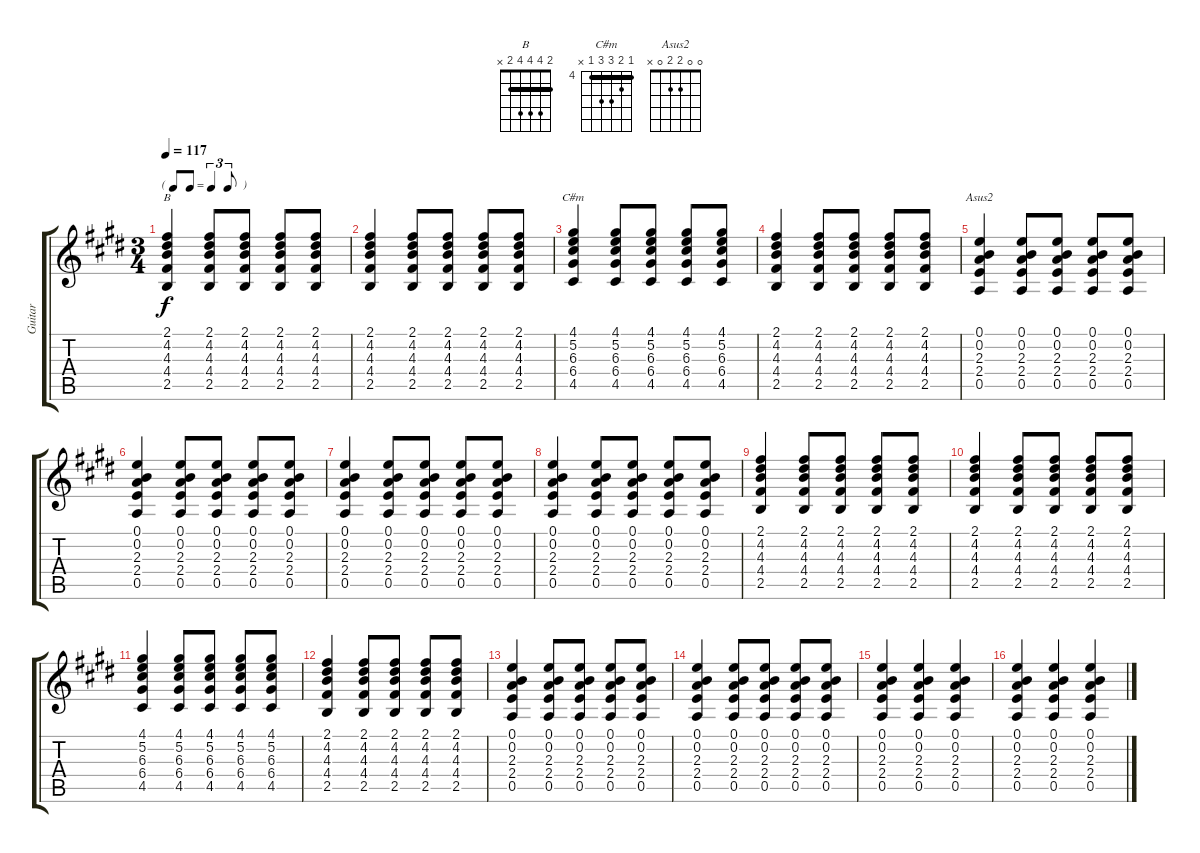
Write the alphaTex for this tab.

\track ("Guitar" "Guitar") {instrument acousticguitarsteel}
\staff {score tabs}
\tuning (E4 B3 G3 D3 A2 E2) {hide}
\chord ("B" 2 4 4 4 2 x) {barre 2}
\chord ("C#m" 4 5 6 6 4 x) {firstfret 4 barre 4}
\chord ("Asus2" 0 0 2 2 0 x)
\ts (3 4)
\tf triplet8th
\tempo 117
\clef g2
\ks e
(2.1 4.2 4.3 4.4 2.5).4{ch "B" dy f} (2.1 4.2 4.3 4.4 2.5).8 (2.1 4.2 4.3 4.4 2.5).8 (2.1 4.2 4.3 4.4 2.5).8 (2.1 4.2 4.3 4.4 2.5).8 |
(2.1 4.2 4.3 4.4 2.5).4 (2.1 4.2 4.3 4.4 2.5).8 (2.1 4.2 4.3 4.4 2.5).8 (2.1 4.2 4.3 4.4 2.5).8 (2.1 4.2 4.3 4.4 2.5).8 |
(4.1 5.2 6.3 6.4 4.5).4{ch "C#m"} (4.1 5.2 6.3 6.4 4.5).8 (4.1 5.2 6.3 6.4 4.5).8 (4.1 5.2 6.3 6.4 4.5).8 (4.1 5.2 6.3 6.4 4.5).8 |
(2.1 4.2 4.3 4.4 2.5).4 (2.1 4.2 4.3 4.4 2.5).8 (2.1 4.2 4.3 4.4 2.5).8 (2.1 4.2 4.3 4.4 2.5).8 (2.1 4.2 4.3 4.4 2.5).8 |
(0.1 0.2 2.3 2.4 0.5).4{ch "Asus2"} (0.1 0.2 2.3 2.4 0.5).8 (0.1 0.2 2.3 2.4 0.5).8 (0.1 0.2 2.3 2.4 0.5).8 (0.1 0.2 2.3 2.4 0.5).8 |
(0.1 0.2 2.3 2.4 0.5).4 (0.1 0.2 2.3 2.4 0.5).8 (0.1 0.2 2.3 2.4 0.5).8 (0.1 0.2 2.3 2.4 0.5).8 (0.1 0.2 2.3 2.4 0.5).8 |
(0.1 0.2 2.3 2.4 0.5).4 (0.1 0.2 2.3 2.4 0.5).8 (0.1 0.2 2.3 2.4 0.5).8 (0.1 0.2 2.3 2.4 0.5).8 (0.1 0.2 2.3 2.4 0.5).8 |
(0.1 0.2 2.3 2.4 0.5).4 (0.1 0.2 2.3 2.4 0.5).8 (0.1 0.2 2.3 2.4 0.5).8 (0.1 0.2 2.3 2.4 0.5).8 (0.1 0.2 2.3 2.4 0.5).8 |
(2.1 4.2 4.3 4.4 2.5).4 (2.1 4.2 4.3 4.4 2.5).8 (2.1 4.2 4.3 4.4 2.5).8 (2.1 4.2 4.3 4.4 2.5).8 (2.1 4.2 4.3 4.4 2.5).8 |
(2.1 4.2 4.3 4.4 2.5).4 (2.1 4.2 4.3 4.4 2.5).8 (2.1 4.2 4.3 4.4 2.5).8 (2.1 4.2 4.3 4.4 2.5).8 (2.1 4.2 4.3 4.4 2.5).8 |
(4.1 5.2 6.3 6.4 4.5).4 (4.1 5.2 6.3 6.4 4.5).8 (4.1 5.2 6.3 6.4 4.5).8 (4.1 5.2 6.3 6.4 4.5).8 (4.1 5.2 6.3 6.4 4.5).8 |
(2.1 4.2 4.3 4.4 2.5).4 (2.1 4.2 4.3 4.4 2.5).8 (2.1 4.2 4.3 4.4 2.5).8 (2.1 4.2 4.3 4.4 2.5).8 (2.1 4.2 4.3 4.4 2.5).8 |
(0.1 0.2 2.3 2.4 0.5).4 (0.1 0.2 2.3 2.4 0.5).8 (0.1 0.2 2.3 2.4 0.5).8 (0.1 0.2 2.3 2.4 0.5).8 (0.1 0.2 2.3 2.4 0.5).8 |
(0.1 0.2 2.3 2.4 0.5).4 (0.1 0.2 2.3 2.4 0.5).8 (0.1 0.2 2.3 2.4 0.5).8 (0.1 0.2 2.3 2.4 0.5).8 (0.1 0.2 2.3 2.4 0.5).8 |
(0.1 0.2 2.3 2.4 0.5).4 (0.1 0.2 2.3 2.4 0.5).4 (0.1 0.2 2.3 2.4 0.5).4 |
(0.1 0.2 2.3 2.4 0.5).4 (0.1 0.2 2.3 2.4 0.5).4 (0.1 0.2 2.3 2.4 0.5).4
